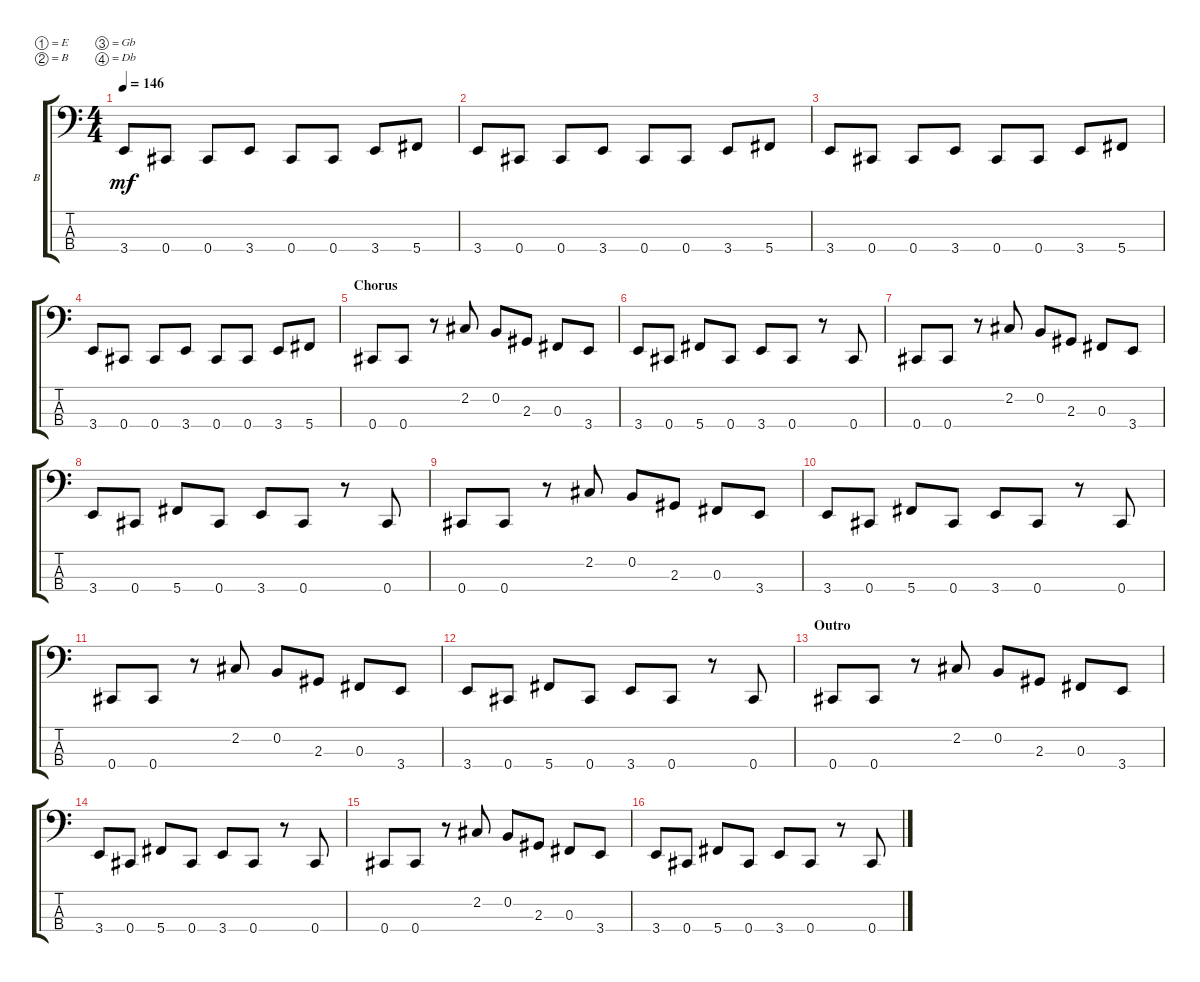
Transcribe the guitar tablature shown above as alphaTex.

\defaultSystemsLayout 4
\bracketExtendMode groupsimilarinstruments
\firstSystemTrackNameOrientation horizontal
\otherSystemsTrackNameOrientation horizontal
\track ("Bass" "B") {instrument electricbassfinger}
\staff {score tabs}
\tuning (E2 B1 Gb1 Db1)
\ts (4 4)
\tempo 146
\clef f4
\ks c
3.4.8{dy mf} 0.4.8 0.4.8 3.4.8 0.4.8 0.4.8 3.4.8 5.4.8 |
3.4.8 0.4.8 0.4.8 3.4.8 0.4.8 0.4.8 3.4.8 5.4.8 |
3.4.8 0.4.8 0.4.8 3.4.8 0.4.8 0.4.8 3.4.8 5.4.8 |
3.4.8 0.4.8 0.4.8 3.4.8 0.4.8 0.4.8 3.4.8 5.4.8 |
\section ("" "Chorus")
0.4.8 0.4.8 r.8 2.2.8 0.2.8 2.3.8 0.3.8 3.4.8 |
3.4.8 0.4.8 5.4.8 0.4.8 3.4.8 0.4.8 r.8 0.4.8 |
0.4.8 0.4.8 r.8 2.2.8 0.2.8 2.3.8 0.3.8 3.4.8 |
3.4.8 0.4.8 5.4.8 0.4.8 3.4.8 0.4.8 r.8 0.4.8 |
0.4.8 0.4.8 r.8 2.2.8 0.2.8 2.3.8 0.3.8 3.4.8 |
3.4.8 0.4.8 5.4.8 0.4.8 3.4.8 0.4.8 r.8 0.4.8 |
0.4.8 0.4.8 r.8 2.2.8 0.2.8 2.3.8 0.3.8 3.4.8 |
3.4.8 0.4.8 5.4.8 0.4.8 3.4.8 0.4.8 r.8 0.4.8 |
\section ("" "Outro")
0.4.8 0.4.8 r.8 2.2.8 0.2.8 2.3.8 0.3.8 3.4.8 |
3.4.8 0.4.8 5.4.8 0.4.8 3.4.8 0.4.8 r.8 0.4.8 |
0.4.8 0.4.8 r.8 2.2.8 0.2.8 2.3.8 0.3.8 3.4.8 |
3.4.8 0.4.8 5.4.8 0.4.8 3.4.8 0.4.8 r.8 0.4.8
